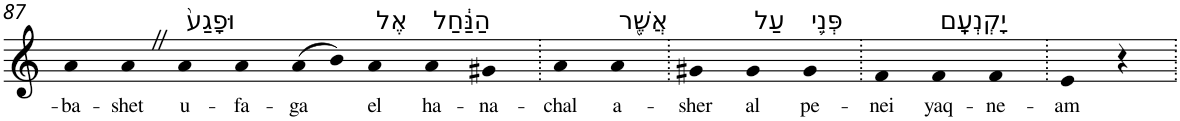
**kern	**text
*part1	*part1
*staff1	*staff1
*I"Piano	*
*I'Pno	*
!!LO:PB:g=z
*clefG2	*
*k[]	*
=87	=87
!	!LO:LY:b
4a	-ba-
!	!LO:LY:b
4aZ	-shet
!LO:TX:a:t=וּפָגַע֙	!
!	!LO:LY:b
4a	u-
!	!LO:LY:b
4a	-fa-
!	!LO:LY:b
(>8a	-ga
8b)	.
!LO:TX:a:t=אֶל	!
!	!LO:LY:b
4a	el
!LO:TX:a:t=הַנַּ֔חַל	!
!	!LO:LY:b
4a	ha-
!	!LO:LY:b
4g#X	-na-
=88.	=88.
!	!LO:LY:b
4a	-chal
!LO:TX:a:t=אֲשֶׁ֖ר	!
!	!LO:LY:b
4a	a-
=89.	=89.
!	!LO:LY:b
4g#X	-sher
!LO:TX:a:t=עַל	!
!	!LO:LY:b
4g#	al
!LO:TX:a:t=פְּנֵ֥י	!
!	!LO:LY:b
4g#	pe-
=90.	=90.
!	!LO:LY:b
4f	-nei
!LO:TX:a:t=יָקְנְעָֽם	!
!	!LO:LY:b
4f	yaq-
!	!LO:LY:b
4f	-ne-
=91.	=91.
!	!LO:LY:b
4e	-am
4r	.
=.	=.
*-	*-
